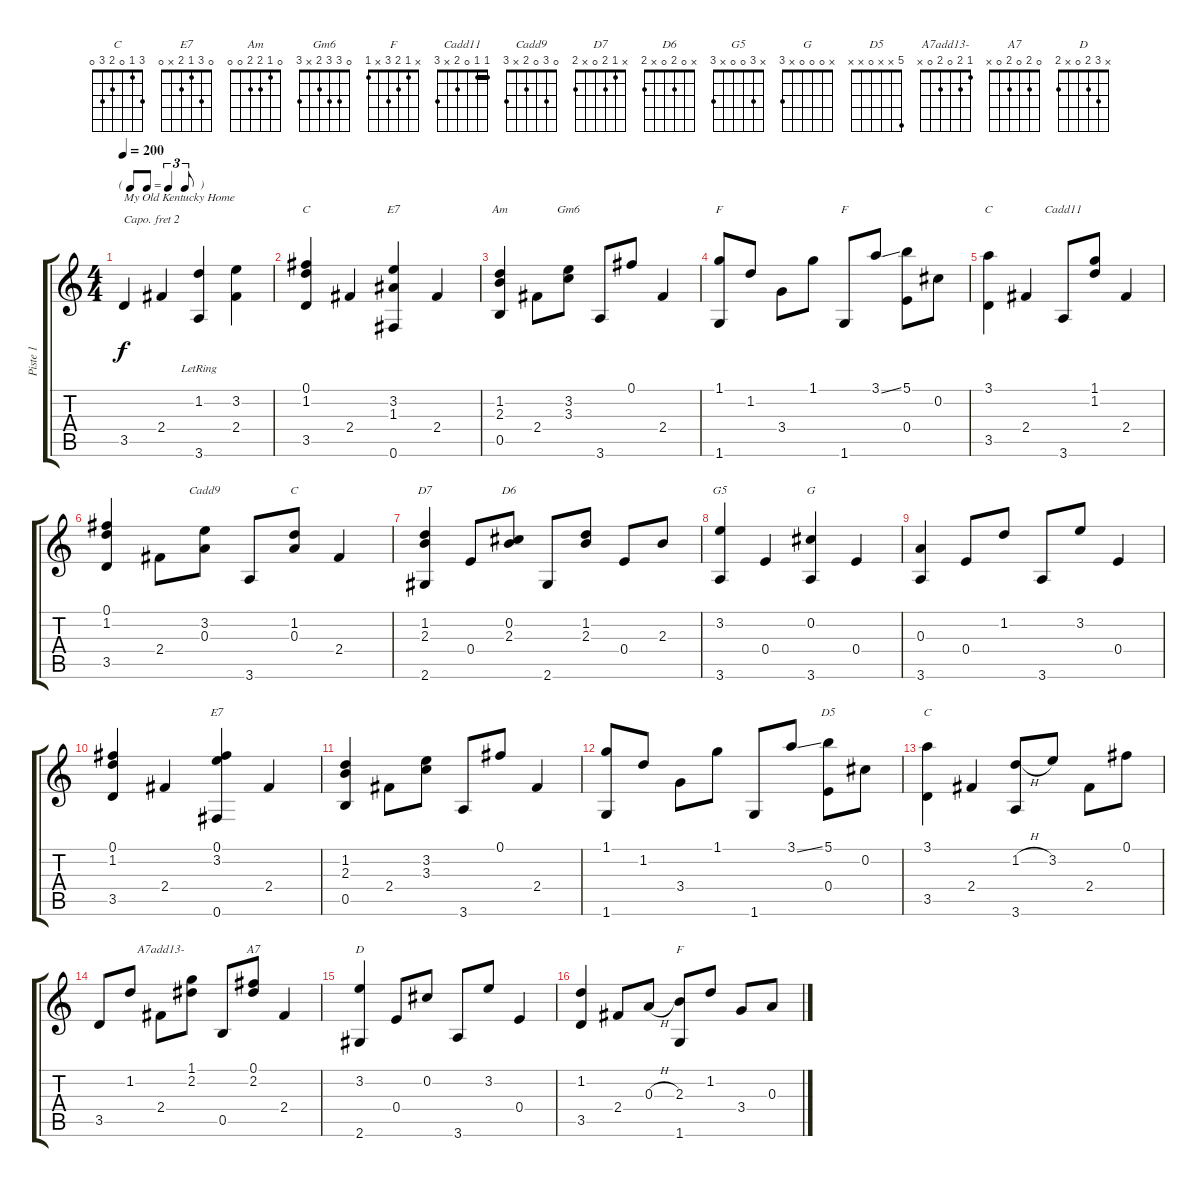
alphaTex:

\track ("Piste 1" "Piste 1") {instrument acousticguitarnylon}
\staff {score tabs}
\capo 2
\tuning (E4 B3 G3 D3 A2 E2) {hide}
\chord ("C" 0 1 0 2 3 0)
\chord ("E7" x 3 1 2 x 0)
\chord ("Am" 0 1 2 2 0 0)
\chord ("Gm6" 0 3 3 2 x 3)
\chord ("F" 1 1 x 3 x 1) {barre 1}
\chord ("F" 3 1 x 3 x 1) {barre 1}
\chord ("C" 3 x x 2 3 x)
\chord ("Cadd11" 1 1 0 2 x 3) {barre 1}
\chord ("Cadd9" 0 3 0 2 x 3)
\chord ("C" 0 1 0 2 x 3)
\chord ("D7" x 1 2 0 x 2)
\chord ("D6" x 0 2 0 x 2)
\chord ("G5" x 3 0 0 x 3)
\chord ("G" x 0 0 0 x 3)
\chord ("E7" 0 3 1 2 x 0)
\chord ("D5" 5 x x 0 x x)
\chord ("C" 3 1 0 2 3 0)
\chord ("A7add13-" 1 2 0 2 0 x)
\chord ("A7" 0 2 0 2 0 x)
\chord ("D" x 3 2 0 x 2)
\chord ("F" x 1 2 3 x 1)
\ts (4 4)
\tf triplet8th
\tempo 200
\clef g2
\ks c
3.5.4{txt "My Old Kentucky Home" dy f} 2.4.4 (1.2{lr} 3.6).4 (3.2 2.4).4 |
(0.1 1.2 3.5).4{ch "C"} 2.4.4 (3.2 1.3 0.6).4{ch "E7"} 2.4.4 |
(1.2 2.3 0.5).4{ch "Am"} 2.4.8 (3.2 3.3).8{ch "Gm6"} 3.6.8 0.1.8 2.4.4 |
(1.1 1.6).8{ch "F"} 1.2.8 3.4.8 1.1.8 1.6.8{ch "F"} 3.1{ss}.8 (5.1 0.4).8 0.2.8 |
(3.1 3.5).4{ch "C"} 2.4.4 3.6.8{ch "Cadd11"} (1.1 1.2).8 2.4.4 |
(0.1 1.2 3.5).4 2.4.8 (3.2 0.3).8{ch "Cadd9"} 3.6.8 (1.2 0.3).8{ch "C"} 2.4.4 |
(1.2 2.3 2.6).4{ch "D7"} 0.4.8 (0.2 2.3).8{ch "D6"} 2.6.8 (1.2 2.3).8 0.4.8 2.3.8 |
(3.2 3.6).4{ch "G5"} 0.4.4 (0.2 3.6).4{ch "G"} 0.4.4 |
(0.3 3.6).4 0.4.8 1.2.8 3.6.8 3.2.8 0.4.4 |
(0.1 1.2 3.5).4 2.4.4 (0.1 3.2 0.6).4{ch "E7"} 2.4.4 |
(1.2 2.3 0.5).4 2.4.8 (3.2 3.3).8 3.6.8 0.1.8 2.4.4 |
(1.1 1.6).8 1.2.8 3.4.8 1.1.8 1.6.8 3.1{ss}.8 (5.1 0.4).8{ch "D5"} 0.2.8 |
(3.1 3.5).4{ch "C"} 2.4.4 (1.2{h} 3.6).8 3.2.8 2.4.8 0.1.8 |
3.5.8 1.2.8 2.4.8{ch "A7add13-"} (1.1 2.2).8 0.5.8 (0.1 2.2).8{ch "A7"} 2.4.4 |
(3.2 2.6).4{ch "D"} 0.4.8 0.2.8 3.6.8 3.2.8 0.4.4 |
(1.2 3.5).4 2.4.8 0.3{h}.8 (2.3 1.6).8{ch "F"} 1.2.8 3.4.8 0.3.8
